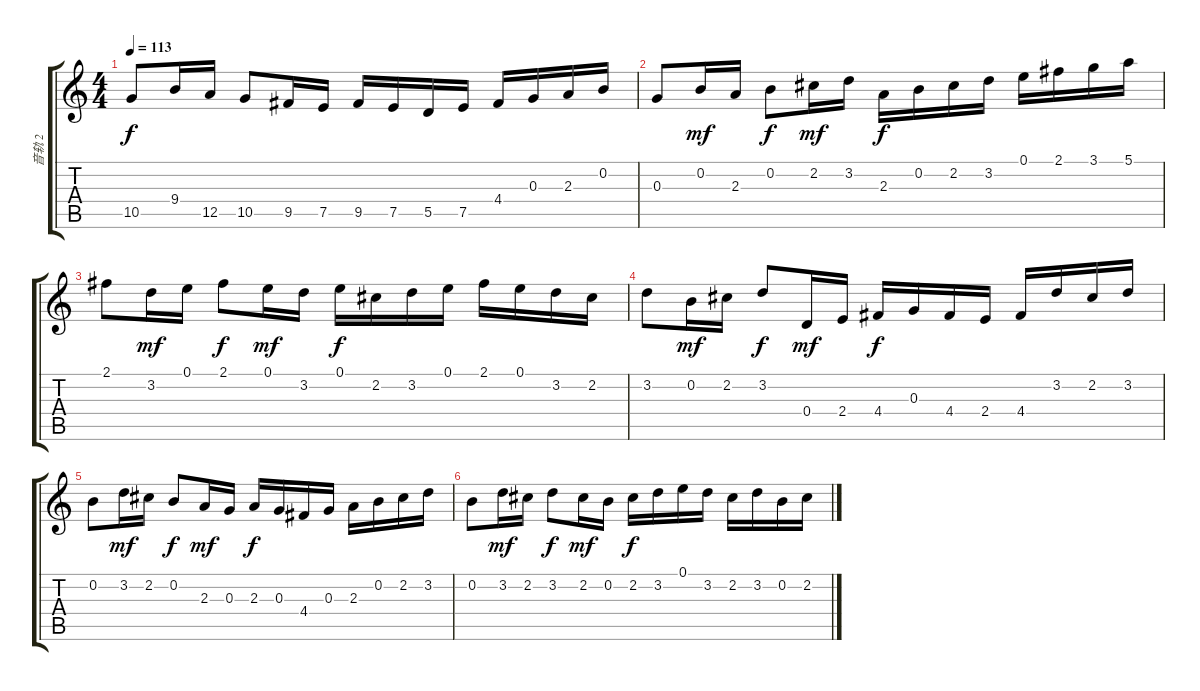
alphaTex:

\track ("音轨 2" "音轨 2") {instrument acousticguitarsteel}
\staff {score tabs}
\tuning (E4 B3 G3 D3 A2 E2) {hide}
\ts (4 4)
\tempo 113
\clef g2
\ks c
10.5.8{dy f} 9.4.16 12.5.16 10.5.8 9.5.16 7.5.16 9.5.16 7.5.16 5.5.16 7.5.16 4.4.16 0.3.16 2.3.16 0.2.16 |
0.3.8 0.2.16{dy mf} 2.3.16 0.2.8{dy f} 2.2.16{dy mf} 3.2.16 2.3.16{dy f} 0.2.16 2.2.16 3.2.16 0.1.16 2.1.16 3.1.16 5.1.16 |
2.1.8 3.2.16{dy mf} 0.1.16 2.1.8{dy f} 0.1.16{dy mf} 3.2.16 0.1.16{dy f} 2.2.16 3.2.16 0.1.16 2.1.16 0.1.16 3.2.16 2.2.16 |
3.2.8 0.2.16{dy mf} 2.2.16 3.2.8{dy f} 0.4.16{dy mf} 2.4.16 4.4.16{dy f} 0.3.16 4.4.16 2.4.16 4.4.16 3.2.16 2.2.16 3.2.16 |
0.2.8 3.2.16{dy mf} 2.2.16 0.2.8{dy f} 2.3.16{dy mf} 0.3.16 2.3.16{dy f} 0.3.16 4.4.16 0.3.16 2.3.16 0.2.16 2.2.16 3.2.16 |
0.2.8 3.2.16{dy mf} 2.2.16 3.2.8{dy f} 2.2.16{dy mf} 0.2.16 2.2.16{dy f} 3.2.16 0.1.16 3.2.16 2.2.16 3.2.16 0.2.16 2.2.16
